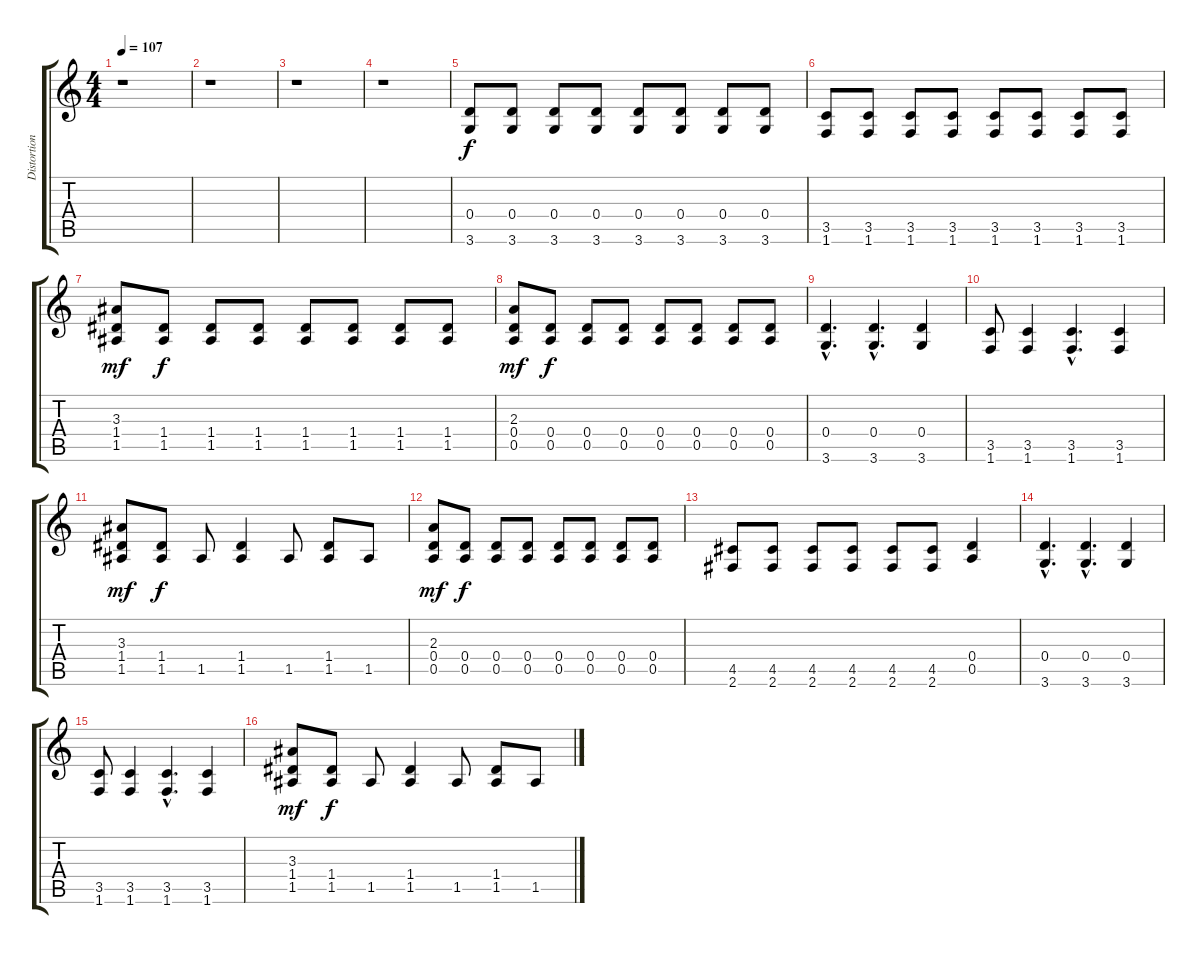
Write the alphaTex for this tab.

\track ("Distortion" "Distortion") {instrument distortionguitar}
\staff {score tabs}
\tuning (E4 B3 G3 D3 A2 E2) {hide}
\ts (4 4)
\tempo 107
\clef g2
\ks c
r.1{dy f} |
r.1 |
r.1 |
r.1 |
(0.4 3.6).8{volume 11 balance 8} (0.4 3.6).8 (0.4 3.6).8 (0.4 3.6).8 (0.4 3.6).8 (0.4 3.6).8 (0.4 3.6).8 (0.4 3.6).8 |
(3.5 1.6).8 (3.5 1.6).8 (3.5 1.6).8 (3.5 1.6).8 (3.5 1.6).8 (3.5 1.6).8 (3.5 1.6).8 (3.5 1.6).8 |
(3.3 1.4 1.5).8{dy mf} (1.4 1.5).8{dy f} (1.4 1.5).8 (1.4 1.5).8 (1.4 1.5).8 (1.4 1.5).8 (1.4 1.5).8 (1.4 1.5).8 |
(2.3 0.4 0.5).8{dy mf} (0.4 0.5).8{dy f} (0.4 0.5).8 (0.4 0.5).8 (0.4 0.5).8 (0.4 0.5).8 (0.4 0.5).8 (0.4 0.5).8 |
(0.4{hac} 3.6{hac}).4{d volume 13 balance 8} (0.4{hac} 3.6{hac}).4{d} (0.4 3.6).4 |
(3.5 1.6).8 (3.5 1.6).4 (3.5{hac} 1.6{hac}).4{d} (3.5 1.6).4 |
(3.3 1.4 1.5).8{dy mf} (1.4 1.5).8{dy f} 1.5.8 (1.4 1.5).4 1.5.8 (1.4 1.5).8 1.5.8 |
(2.3 0.4 0.5).8{dy mf} (0.4 0.5).8{dy f} (0.4 0.5).8 (0.4 0.5).8 (0.4 0.5).8 (0.4 0.5).8 (0.4 0.5).8 (0.4 0.5).8 |
(4.5 2.6).8 (4.5 2.6).8 (4.5 2.6).8 (4.5 2.6).8 (4.5 2.6).8 (4.5 2.6).8 (0.4 0.5).4 |
(0.4{hac} 3.6{hac}).4{d} (0.4{hac} 3.6{hac}).4{d} (0.4 3.6).4 |
(3.5 1.6).8 (3.5 1.6).4 (3.5{hac} 1.6{hac}).4{d} (3.5 1.6).4 |
(3.3 1.4 1.5).8{dy mf} (1.4 1.5).8{dy f} 1.5.8 (1.4 1.5).4 1.5.8 (1.4 1.5).8 1.5.8
